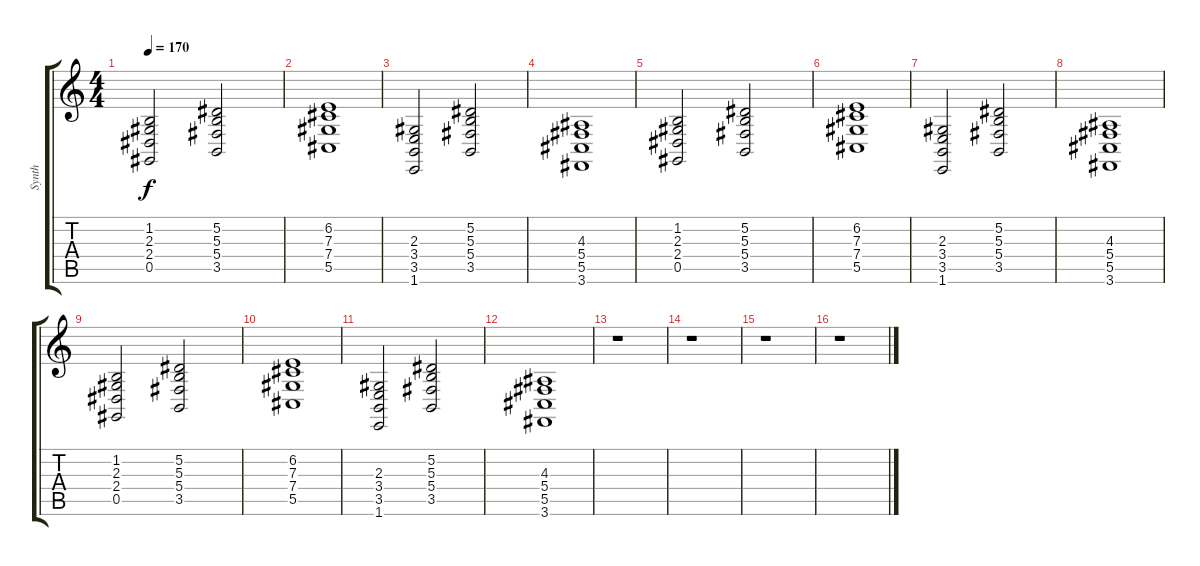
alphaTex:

\track ("Synth" "Synth") {instrument stringensemble1}
\staff {score tabs}
\tuning (Eb4 Bb3 Gb3 Db3 Ab2 Eb2) {hide}
\ts (4 4)
\tempo 170
\clef g2
\ks c
(1.2 2.3 2.4 0.5).2{dy f} (5.2 5.3 5.4 3.5).2 |
(6.2 7.3 7.4 5.5).1 |
(2.3 3.4 3.5 1.6).2 (5.2 5.3 5.4 3.5).2 |
(4.3 5.4 5.5 3.6).1 |
(1.2 2.3 2.4 0.5).2 (5.2 5.3 5.4 3.5).2 |
(6.2 7.3 7.4 5.5).1 |
(2.3 3.4 3.5 1.6).2 (5.2 5.3 5.4 3.5).2 |
(4.3 5.4 5.5 3.6).1 |
(1.2 2.3 2.4 0.5).2 (5.2 5.3 5.4 3.5).2 |
(6.2 7.3 7.4 5.5).1 |
(2.3 3.4 3.5 1.6).2 (5.2 5.3 5.4 3.5).2 |
(4.3 5.4 5.5 3.6).1 |
r.1 |
r.1 |
r.1 |
r.1
